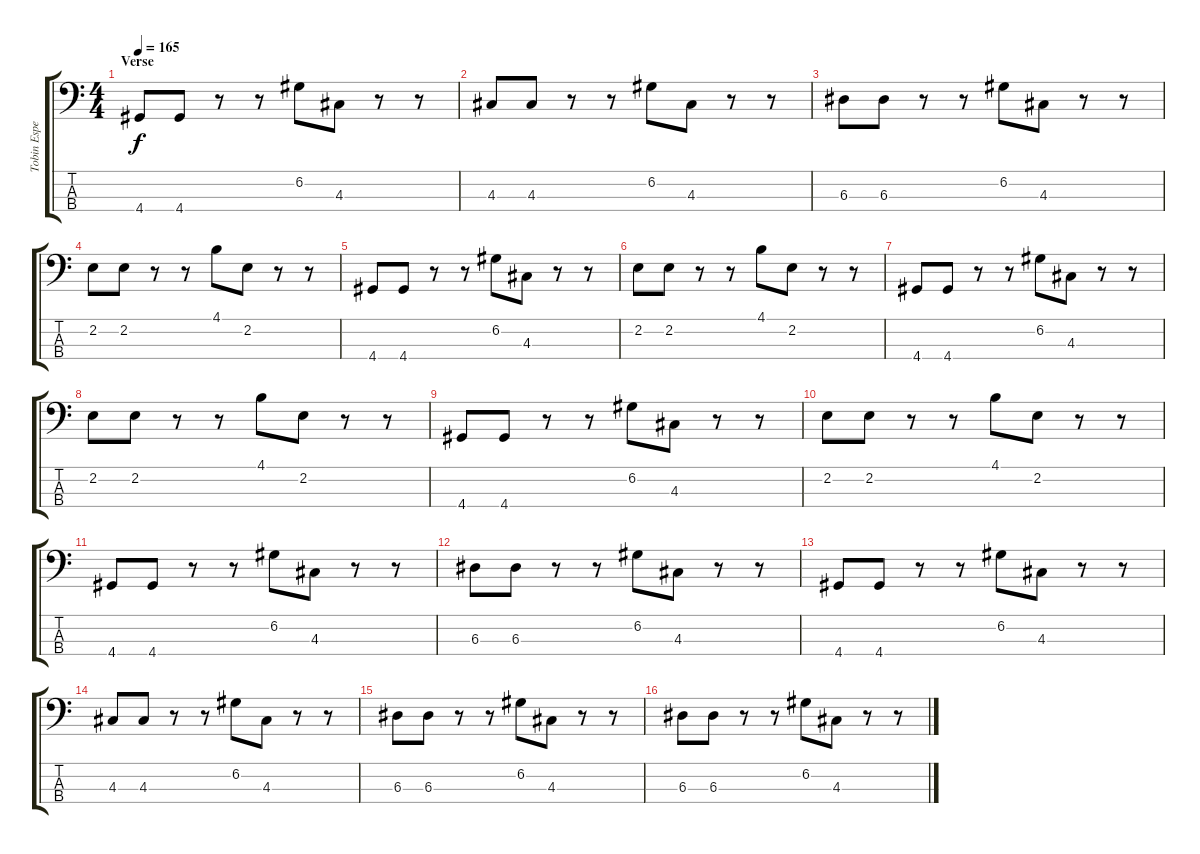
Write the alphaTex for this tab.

\track ("Tobin Esperance" "Tobin Espe") {instrument acousticguitarnylon}
\staff {score tabs}
\tuning (G2 D2 A1 E1) {hide}
\ts (4 4)
\section ("" "Verse")
\tempo 165
\clef f4
\ks c
4.4.8{dy f} 4.4.8 r.8 r.8 6.2.8 4.3.8 r.8 r.8 |
4.3.8 4.3.8 r.8 r.8 6.2.8 4.3.8 r.8 r.8 |
6.3.8 6.3.8 r.8 r.8 6.2.8 4.3.8 r.8 r.8 |
2.2.8 2.2.8 r.8 r.8 4.1.8 2.2.8 r.8 r.8 |
4.4.8 4.4.8 r.8 r.8 6.2.8 4.3.8 r.8 r.8 |
2.2.8 2.2.8 r.8 r.8 4.1.8 2.2.8 r.8 r.8 |
4.4.8 4.4.8 r.8 r.8 6.2.8 4.3.8 r.8 r.8 |
2.2.8 2.2.8 r.8 r.8 4.1.8 2.2.8 r.8 r.8 |
4.4.8 4.4.8 r.8 r.8 6.2.8 4.3.8 r.8 r.8 |
2.2.8 2.2.8 r.8 r.8 4.1.8 2.2.8 r.8 r.8 |
4.4.8 4.4.8 r.8 r.8 6.2.8 4.3.8 r.8 r.8 |
6.3.8 6.3.8 r.8 r.8 6.2.8 4.3.8 r.8 r.8 |
4.4.8 4.4.8 r.8 r.8 6.2.8 4.3.8 r.8 r.8 |
4.3.8 4.3.8 r.8 r.8 6.2.8 4.3.8 r.8 r.8 |
6.3.8 6.3.8 r.8 r.8 6.2.8 4.3.8 r.8 r.8 |
6.3.8 6.3.8 r.8 r.8 6.2.8 4.3.8 r.8 r.8
